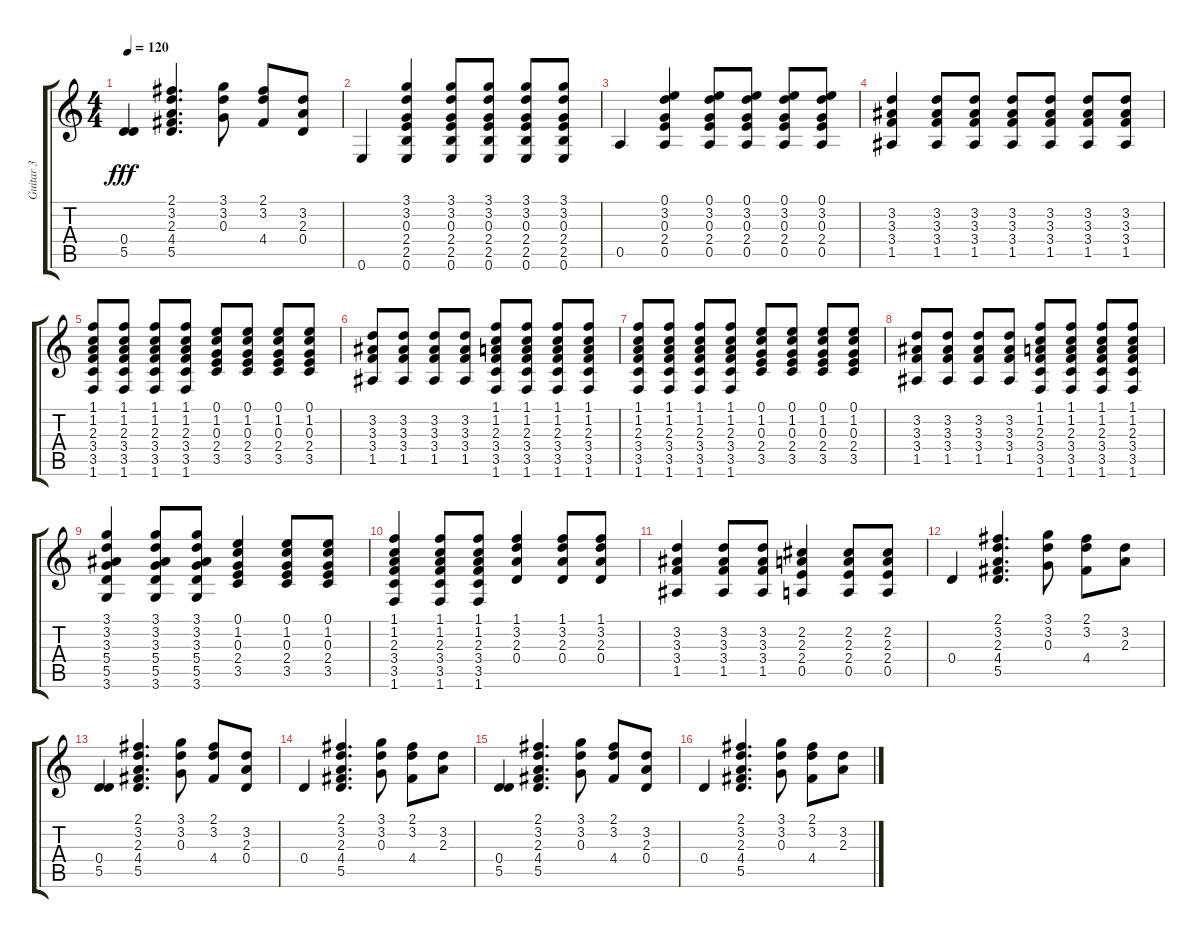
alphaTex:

\track ("Guitar 3" "Guitar 3") {instrument acousticguitarsteel}
\staff {score tabs}
\tuning (E4 B3 G3 D3 A2 E2) {hide}
\ts (4 4)
\tempo 120
\clef g2
\ks c
(0.4 5.5).4{dy fff} (2.1 3.2 2.3 4.4 5.5).4{d} (3.1 3.2 0.3).8 (2.1 3.2 4.4).8 (3.2 2.3 0.4).8 |
0.6.4 (3.1 3.2 0.3 2.4 2.5 0.6).4 (3.1 3.2 0.3 2.4 2.5 0.6).8 (3.1 3.2 0.3 2.4 2.5 0.6).8 (3.1 3.2 0.3 2.4 2.5 0.6).8 (3.1 3.2 0.3 2.4 2.5 0.6).8 |
0.5.4 (0.1 3.2 0.3 2.4 0.5).4 (0.1 3.2 0.3 2.4 0.5).8 (0.1 3.2 0.3 2.4 0.5).8 (0.1 3.2 0.3 2.4 0.5).8 (0.1 3.2 0.3 2.4 0.5).8 |
(3.2 3.3 3.4 1.5).4 (3.2 3.3 3.4 1.5).8 (3.2 3.3 3.4 1.5).8 (3.2 3.3 3.4 1.5).8 (3.2 3.3 3.4 1.5).8 (3.2 3.3 3.4 1.5).8 (3.2 3.3 3.4 1.5).8 |
(1.1 1.2 2.3 3.4 3.5 1.6).8 (1.1 1.2 2.3 3.4 3.5 1.6).8 (1.1 1.2 2.3 3.4 3.5 1.6).8 (1.1 1.2 2.3 3.4 3.5 1.6).8 (0.1 1.2 0.3 2.4 3.5).8 (0.1 1.2 0.3 2.4 3.5).8 (0.1 1.2 0.3 2.4 3.5).8 (0.1 1.2 0.3 2.4 3.5).8 |
(3.2 3.3 3.4 1.5).8 (3.2 3.3 3.4 1.5).8 (3.2 3.3 3.4 1.5).8 (3.2 3.3 3.4 1.5).8 (1.1 1.2 2.3 3.4 3.5 1.6).8 (1.1 1.2 2.3 3.4 3.5 1.6).8 (1.1 1.2 2.3 3.4 3.5 1.6).8 (1.1 1.2 2.3 3.4 3.5 1.6).8 |
(1.1 1.2 2.3 3.4 3.5 1.6).8 (1.1 1.2 2.3 3.4 3.5 1.6).8 (1.1 1.2 2.3 3.4 3.5 1.6).8 (1.1 1.2 2.3 3.4 3.5 1.6).8 (0.1 1.2 0.3 2.4 3.5).8 (0.1 1.2 0.3 2.4 3.5).8 (0.1 1.2 0.3 2.4 3.5).8 (0.1 1.2 0.3 2.4 3.5).8 |
(3.2 3.3 3.4 1.5).8 (3.2 3.3 3.4 1.5).8 (3.2 3.3 3.4 1.5).8 (3.2 3.3 3.4 1.5).8 (1.1 1.2 2.3 3.4 3.5 1.6).8 (1.1 1.2 2.3 3.4 3.5 1.6).8 (1.1 1.2 2.3 3.4 3.5 1.6).8 (1.1 1.2 2.3 3.4 3.5 1.6).8 |
(3.1 3.2 3.3 5.4 5.5 3.6).4 (3.1 3.2 3.3 5.4 5.5 3.6).8 (3.1 3.2 3.3 5.4 5.5 3.6).8 (0.1 1.2 0.3 2.4 3.5).4 (0.1 1.2 0.3 2.4 3.5).8 (0.1 1.2 0.3 2.4 3.5).8 |
(1.1 1.2 2.3 3.4 3.5 1.6).4 (1.1 1.2 2.3 3.4 3.5 1.6).8 (1.1 1.2 2.3 3.4 3.5 1.6).8 (1.1 3.2 2.3 0.4).4 (1.1 3.2 2.3 0.4).8 (1.1 3.2 2.3 0.4).8 |
(3.2 3.3 3.4 1.5).4 (3.2 3.3 3.4 1.5).8 (3.2 3.3 3.4 1.5).8 (2.2 2.3 2.4 0.5).4 (2.2 2.3 2.4 0.5).8 (2.2 2.3 2.4 0.5).8 |
0.4.4 (2.1 3.2 2.3 4.4 5.5).4{d} (3.1 3.2 0.3).8 (2.1 3.2 4.4).8 (3.2 2.3).8 |
(0.4 5.5).4 (2.1 3.2 2.3 4.4 5.5).4{d} (3.1 3.2 0.3).8 (2.1 3.2 4.4).8 (3.2 2.3 0.4).8 |
0.4.4 (2.1 3.2 2.3 4.4 5.5).4{d} (3.1 3.2 0.3).8 (2.1 3.2 4.4).8 (3.2 2.3).8 |
(0.4 5.5).4 (2.1 3.2 2.3 4.4 5.5).4{d} (3.1 3.2 0.3).8 (2.1 3.2 4.4).8 (3.2 2.3 0.4).8 |
0.4.4 (2.1 3.2 2.3 4.4 5.5).4{d} (3.1 3.2 0.3).8 (2.1 3.2 4.4).8 (3.2 2.3).8
